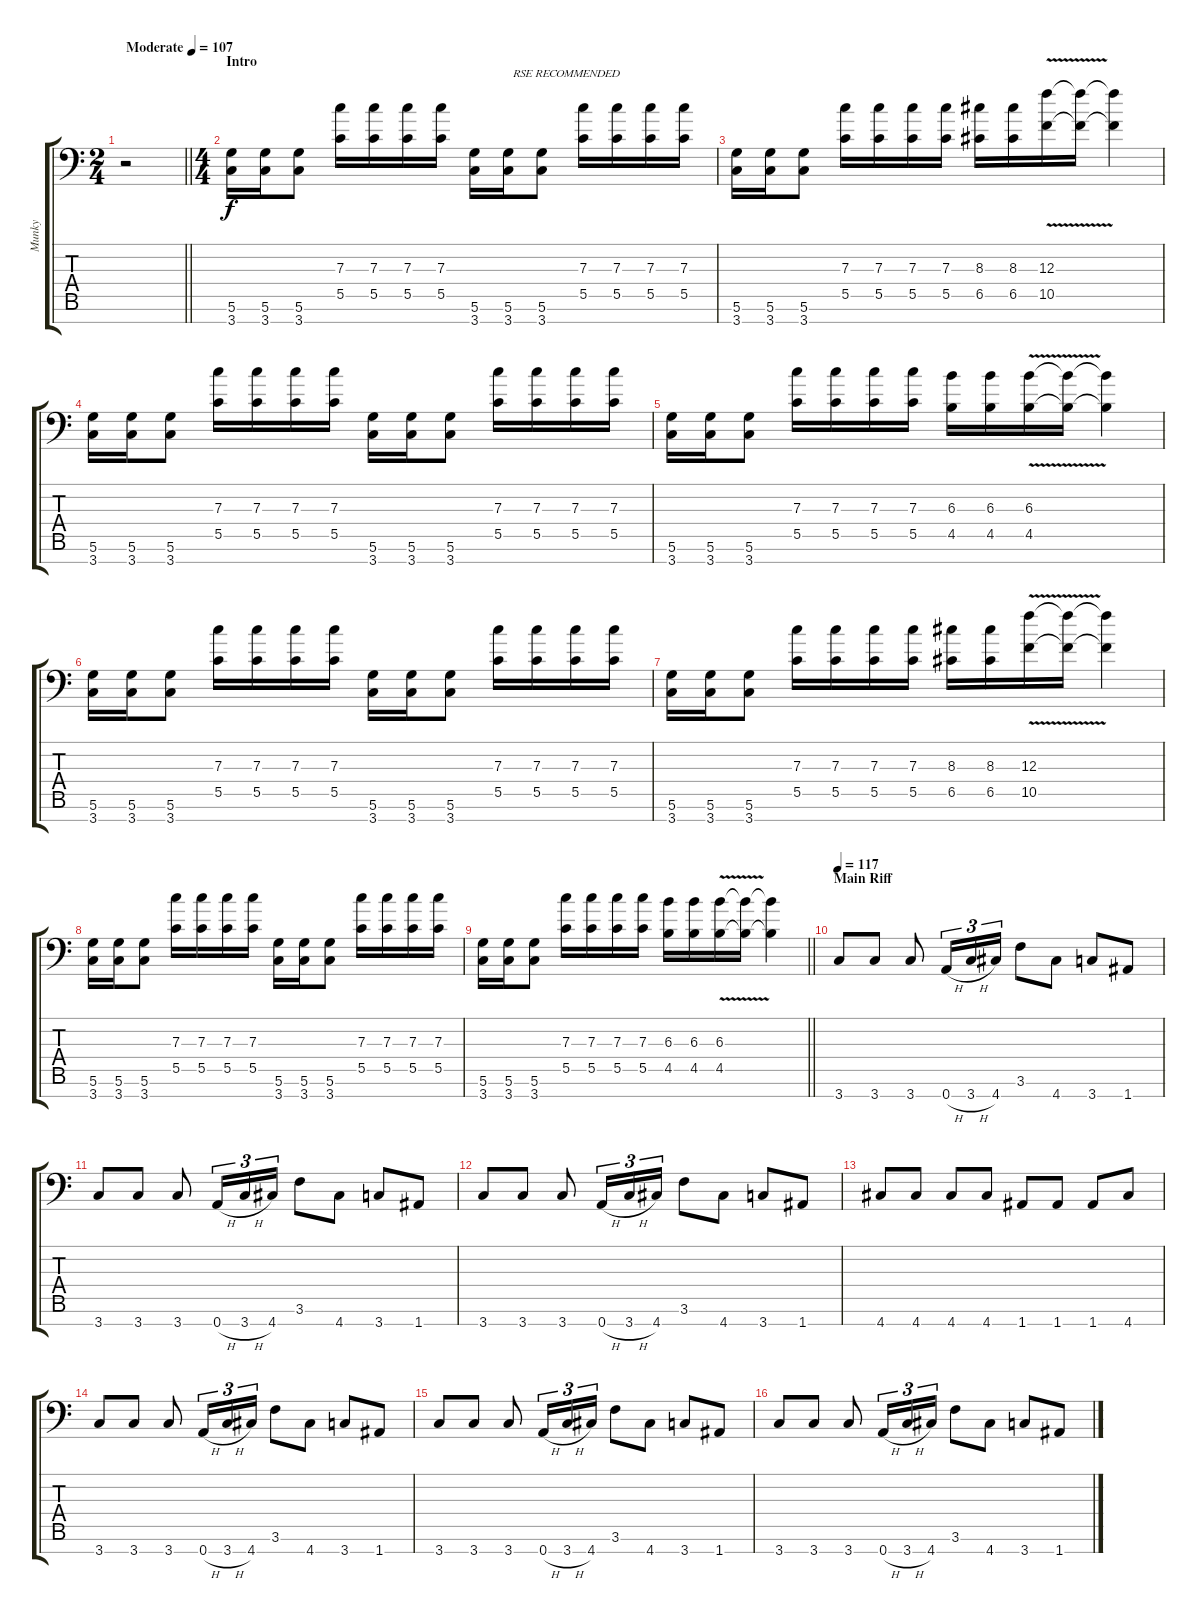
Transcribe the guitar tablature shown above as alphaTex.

\track ("Munky" "Munky") {instrument overdrivenguitar}
\staff {score tabs}
\tuning (D4 A3 F3 C3 G2 D2 A1) {hide}
\ts (2 4)
\tempo (107 "Moderate")
\clef f4
\barLineRight lightlight
\ks c
r.2{dy f instrument overdrivenguitar} |
\ts (4 4)
\section ("" "Intro")
(5.6 3.7).16 (5.6 3.7).16 (5.6 3.7).8 (7.3 5.5).16 (7.3 5.5).16 (7.3 5.5).16 (7.3 5.5).16{txt "                        RSE RECOMMENDED"} (5.6 3.7).16 (5.6 3.7).16 (5.6 3.7).8 (7.3 5.5).16 (7.3 5.5).16 (7.3 5.5).16 (7.3 5.5).16 |
(5.6 3.7).16 (5.6 3.7).16 (5.6 3.7).8 (7.3 5.5).16 (7.3 5.5).16 (7.3 5.5).16 (7.3 5.5).16 (8.3 6.5).16 (8.3 6.5).16 (12.3 10.5{v}).16 (12.3{t} 10.5{t}).16 (12.3{t} 10.5{t}).4 |
(5.6 3.7).16 (5.6 3.7).16 (5.6 3.7).8 (7.3 5.5).16 (7.3 5.5).16 (7.3 5.5).16 (7.3 5.5).16 (5.6 3.7).16 (5.6 3.7).16 (5.6 3.7).8 (7.3 5.5).16 (7.3 5.5).16 (7.3 5.5).16 (7.3 5.5).16 |
(5.6 3.7).16 (5.6 3.7).16 (5.6 3.7).8 (7.3 5.5).16 (7.3 5.5).16 (7.3 5.5).16 (7.3 5.5).16 (6.3 4.5).16 (6.3 4.5).16 (6.3 4.5{v}).16 (6.3{t} 4.5{t}).16 (6.3{t} 4.5{t}).4 |
(5.6 3.7).16 (5.6 3.7).16 (5.6 3.7).8 (7.3 5.5).16 (7.3 5.5).16 (7.3 5.5).16 (7.3 5.5).16 (5.6 3.7).16 (5.6 3.7).16 (5.6 3.7).8 (7.3 5.5).16 (7.3 5.5).16 (7.3 5.5).16 (7.3 5.5).16 |
(5.6 3.7).16 (5.6 3.7).16 (5.6 3.7).8 (7.3 5.5).16 (7.3 5.5).16 (7.3 5.5).16 (7.3 5.5).16 (8.3 6.5).16 (8.3 6.5).16 (12.3 10.5{v}).16 (12.3{t} 10.5{t}).16 (12.3{t} 10.5{t}).4 |
(5.6 3.7).16 (5.6 3.7).16 (5.6 3.7).8 (7.3 5.5).16 (7.3 5.5).16 (7.3 5.5).16 (7.3 5.5).16 (5.6 3.7).16 (5.6 3.7).16 (5.6 3.7).8 (7.3 5.5).16 (7.3 5.5).16 (7.3 5.5).16 (7.3 5.5).16 |
\barLineRight lightlight
(5.6 3.7).16 (5.6 3.7).16 (5.6 3.7).8 (7.3 5.5).16 (7.3 5.5).16 (7.3 5.5).16 (7.3 5.5).16 (6.3 4.5).16 (6.3 4.5).16 (6.3 4.5{v}).16 (6.3{t} 4.5{t}).16 (6.3{t} 4.5{t}).4 |
\section ("" "Main Riff")
\tempo 117
3.7.8 3.7.8 3.7.8 0.7{h}.16{tu (3 2)} 3.7{h}.16{tu (3 2)} 4.7.16{tu (3 2)} 3.6.8 4.7.8 3.7.8 1.7.8 |
3.7.8 3.7.8 3.7.8 0.7{h}.16{tu (3 2)} 3.7{h}.16{tu (3 2)} 4.7.16{tu (3 2)} 3.6.8 4.7.8 3.7.8 1.7.8 |
3.7.8 3.7.8 3.7.8 0.7{h}.16{tu (3 2)} 3.7{h}.16{tu (3 2)} 4.7.16{tu (3 2)} 3.6.8 4.7.8 3.7.8 1.7.8 |
4.7.8 4.7.8 4.7.8 4.7.8 1.7.8 1.7.8 1.7.8 4.7.8 |
3.7.8 3.7.8 3.7.8 0.7{h}.16{tu (3 2)} 3.7{h}.16{tu (3 2)} 4.7.16{tu (3 2)} 3.6.8 4.7.8 3.7.8 1.7.8 |
3.7.8 3.7.8 3.7.8 0.7{h}.16{tu (3 2)} 3.7{h}.16{tu (3 2)} 4.7.16{tu (3 2)} 3.6.8 4.7.8 3.7.8 1.7.8 |
3.7.8 3.7.8 3.7.8 0.7{h}.16{tu (3 2)} 3.7{h}.16{tu (3 2)} 4.7.16{tu (3 2)} 3.6.8 4.7.8 3.7.8 1.7.8
